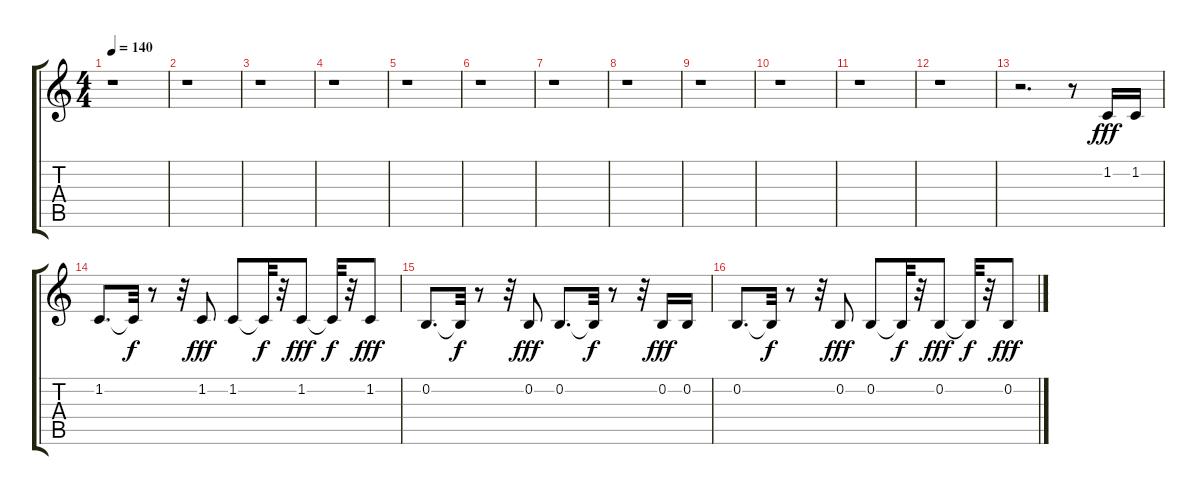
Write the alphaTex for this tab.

\track "" {instrument acousticgrandpiano}
\staff {score tabs}
\tuning (E4 B3 G3 D3 A2 E2) {hide}
\ts (4 4)
\tempo 140
\clef g2
\ks c
r.1{dy fff} |
r.1 |
r.1 |
r.1 |
r.1 |
r.1 |
r.1 |
r.1 |
r.1 |
r.1 |
r.1 |
r.1 |
r.2{d} r.8 1.2.16 1.2.16 |
1.2.8{d} 1.2{t}.32{dy f} r.8 r.32 1.2.8{dy fff} 1.2.8 1.2{t}.32{dy f} r.32 1.2.8{dy fff} 1.2{t}.32{dy f} r.32 1.2.8{dy fff} |
0.2.8{d} 0.2{t}.32{dy f} r.8 r.32 0.2.8{dy fff} 0.2.8{d} 0.2{t}.32{dy f} r.8 r.32 0.2.16{dy fff} 0.2.16 |
0.2.8{d} 0.2{t}.32{dy f} r.8 r.32 0.2.8{dy fff} 0.2.8 0.2{t}.32{dy f} r.32 0.2.8{dy fff} 0.2{t}.32{dy f} r.32 0.2.8{dy fff}
